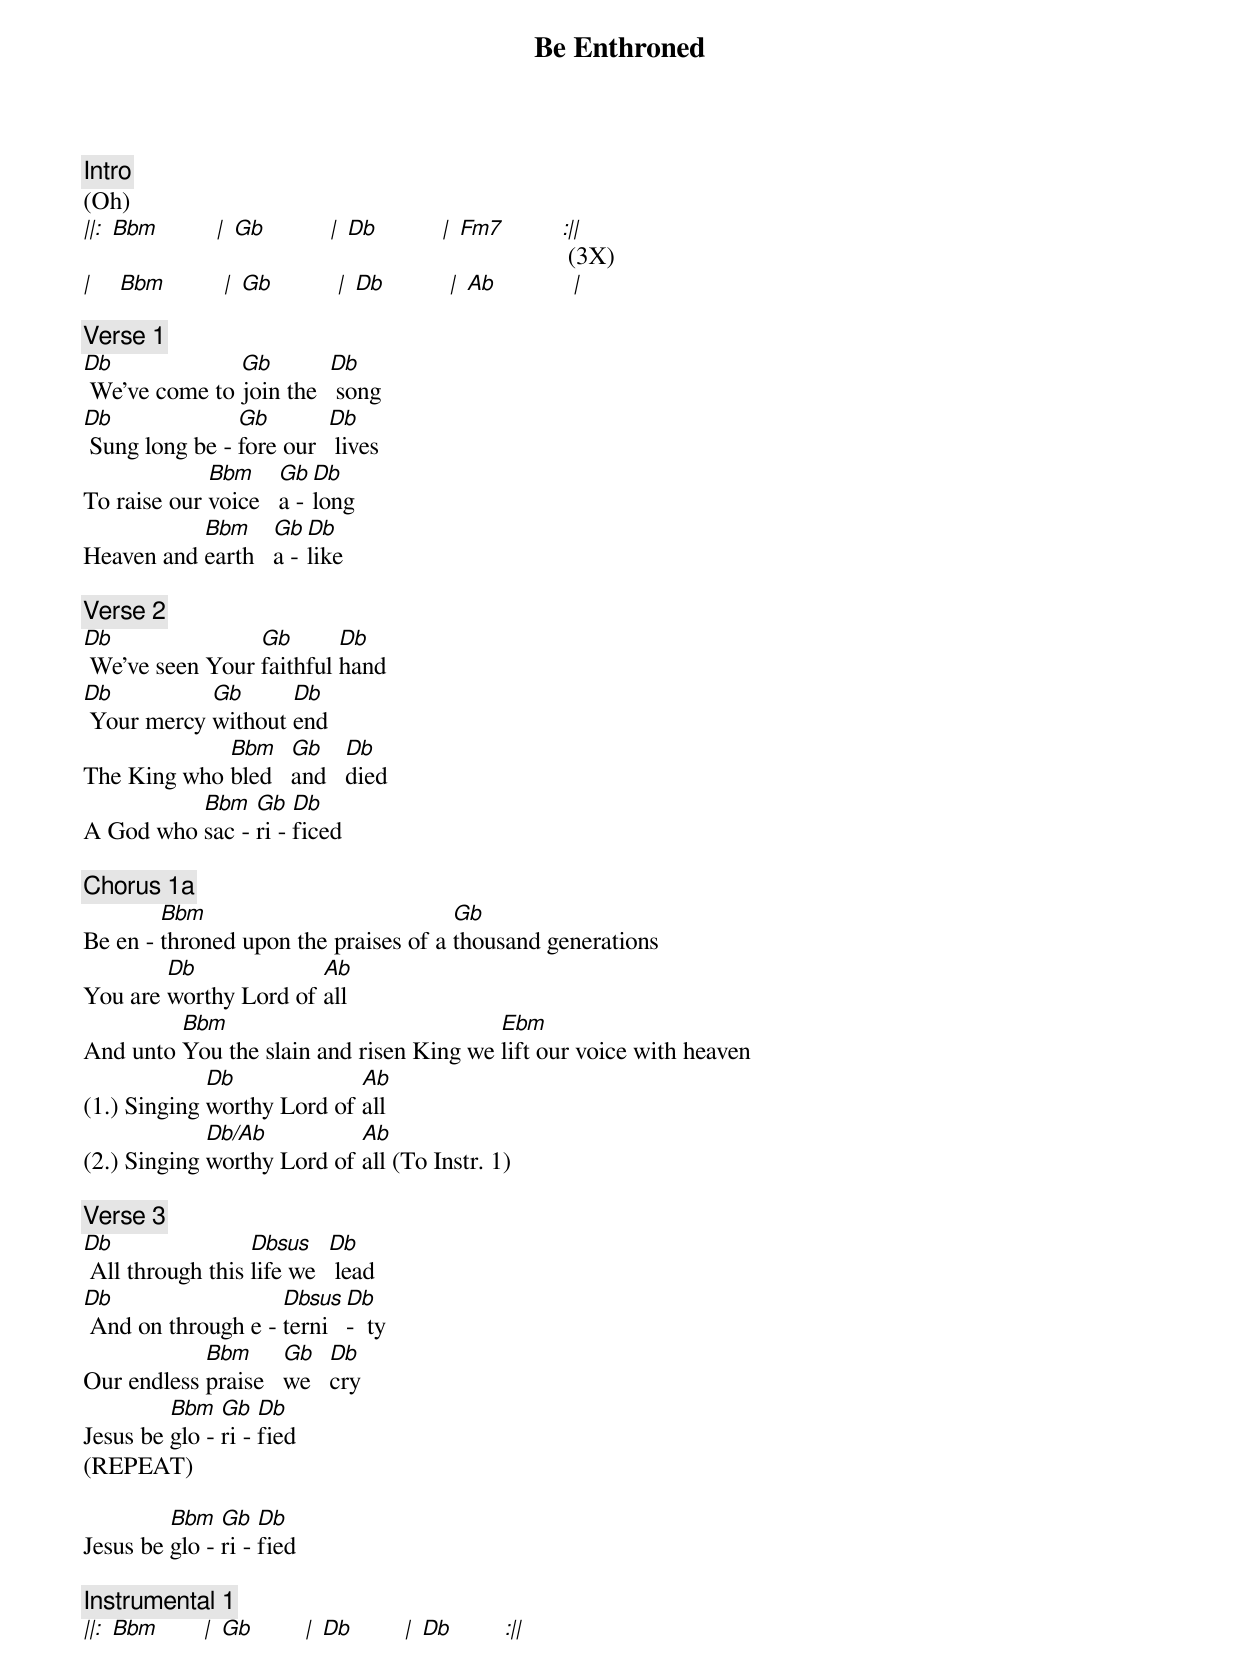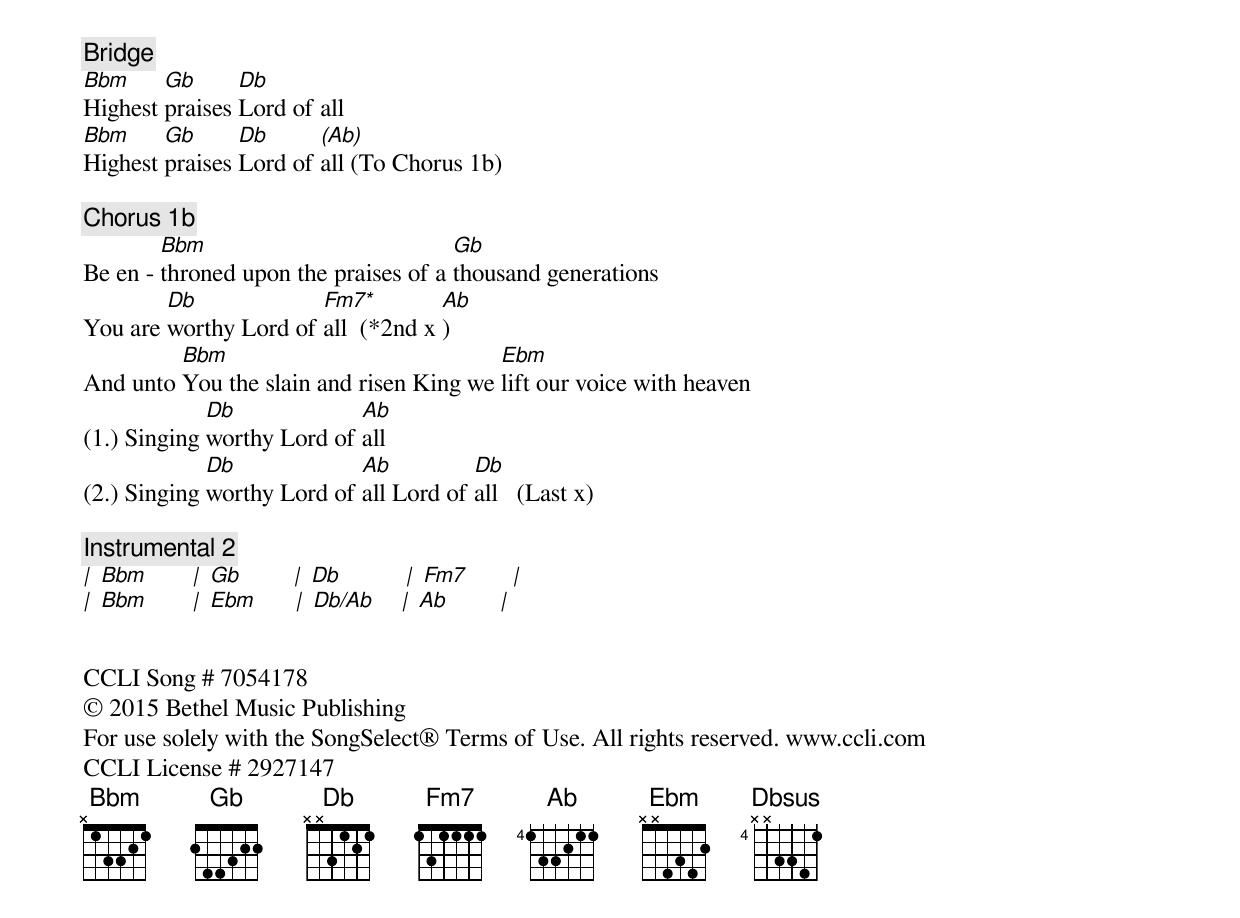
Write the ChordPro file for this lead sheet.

{title: Be Enthroned}
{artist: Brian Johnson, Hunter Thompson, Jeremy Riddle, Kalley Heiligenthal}
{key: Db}
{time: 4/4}
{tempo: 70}
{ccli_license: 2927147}
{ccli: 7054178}
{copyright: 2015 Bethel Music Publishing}
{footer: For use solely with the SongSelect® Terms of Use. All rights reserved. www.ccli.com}

{comment: Intro}
(Oh)
[||:] [Bbm]         [|] [Gb]          [|] [Db]          [|] [Fm7]         [:||] (3X)
[|]    [Bbm]         [|] [Gb]          [|] [Db]          [|] [Ab]            [|]

{comment: Verse 1}
[Db] We've come to [Gb]join the  [Db] song
[Db] Sung long be - [Gb]fore our  [Db] lives
To raise our [Bbm]voice   [Gb]a - [Db]long
Heaven and [Bbm]earth   [Gb]a - [Db]like

{comment: Verse 2}
[Db] We've seen Your [Gb]faithful [Db]hand
[Db] Your mercy [Gb]without [Db]end
The King who [Bbm]bled   [Gb]and   [Db]died
A God who [Bbm]sac - [Gb]ri - [Db]ficed

{comment: Chorus 1a}
Be en - [Bbm]throned upon the praises of a [Gb]thousand generations
You are [Db]worthy Lord of [Ab]all
And unto [Bbm]You the slain and risen King we [Ebm]lift our voice with heaven
(1.) Singing [Db]worthy Lord of [Ab]all
(2.) Singing [Db/Ab]worthy Lord of [Ab]all (To Instr. 1)

{comment: Verse 3}
[Db] All through this [Dbsus]life we  [Db] lead
[Db] And on through e - [Dbsus]terni  [Db]-  ty
Our endless [Bbm]praise   [Gb]we   [Db]cry
Jesus be [Bbm]glo - [Gb]ri - [Db]fied
(REPEAT)

Jesus be [Bbm]glo - [Gb]ri - [Db]fied

{comment: Instrumental 1}
[||:] [Bbm]       [|] [Gb]        [|] [Db]        [|] [Db]        [:||]

{comment: Bridge}
[Bbm]Highest [Gb]praises [Db]Lord of all
[Bbm]Highest [Gb]praises [Db]Lord of [(Ab)]all (To Chorus 1b)

{comment: Chorus 1b}
Be en - [Bbm]throned upon the praises of a [Gb]thousand generations
You are [Db]worthy Lord of [Fm7*]all  (*2nd x [Ab])
And unto [Bbm]You the slain and risen King we [Ebm]lift our voice with heaven
(1.) Singing [Db]worthy Lord of [Ab]all
(2.) Singing [Db]worthy Lord of [Ab]all Lord of [Db]all   (Last x)

{comment: Instrumental 2}
[|] [Bbm]       [|] [Gb]        [|] [Db]          [|] [Fm7]       [|]
[|] [Bbm]       [|] [Ebm]      [|] [Db/Ab]    [|] [Ab]        [|]


CCLI Song # 7054178
© 2015 Bethel Music Publishing
For use solely with the SongSelect® Terms of Use. All rights reserved. www.ccli.com
CCLI License # 2927147
